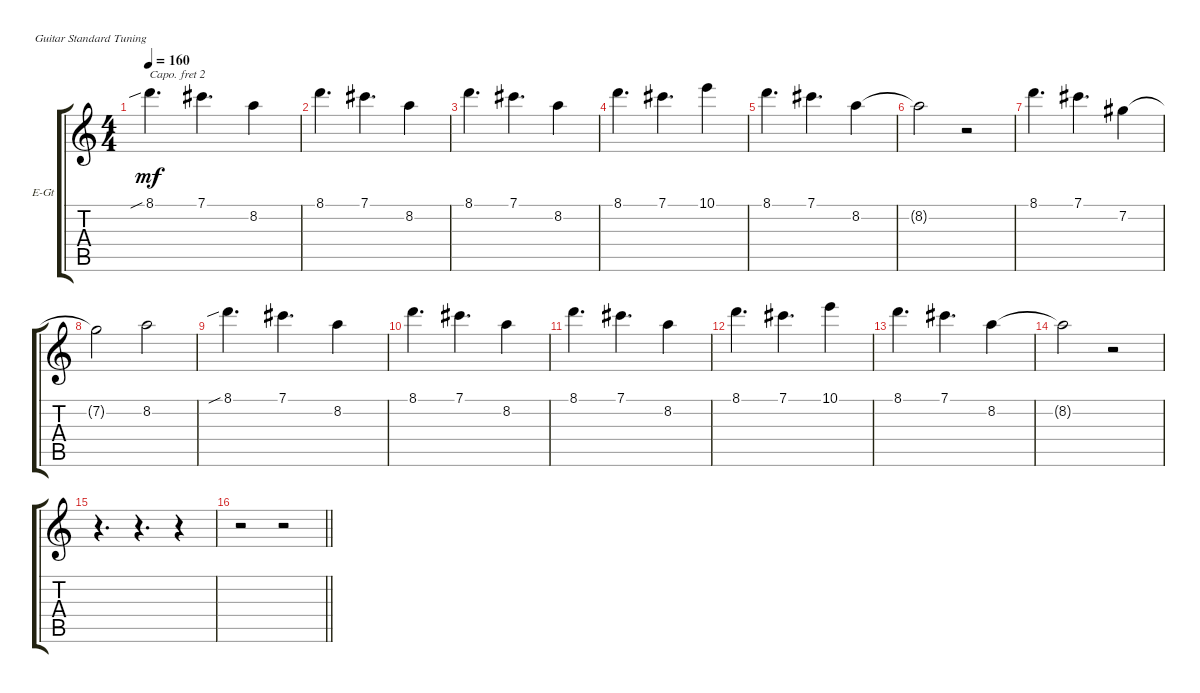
\bracketExtendMode groupsimilarinstruments
\firstSystemTrackNameOrientation horizontal
\otherSystemsTrackNameOrientation horizontal
\track ("Clean" "E-Gt") {instrument electricguitarclean}
\staff {score tabs}
\capo 2
\tuning (E4 B3 G3 D3 A2 E2)
\ts (4 4)
\tempo 160
\clef g2
\ks c
8.1{sib}.4{d dy mf} 7.1.4{d} 8.2.4 |
8.1.4{d} 7.1.4{d} 8.2.4 |
8.1.4{d} 7.1.4{d} 8.2.4 |
8.1.4{d} 7.1.4{d} 10.1.4 |
8.1.4{d} 7.1.4{d} 8.2.4 |
8.2{t}.2 r.2 |
8.1.4{d} 7.1.4{d} 7.2.4 |
7.2{t}.2 8.2.2 |
8.1{sib}.4{d} 7.1.4{d} 8.2.4 |
8.1.4{d} 7.1.4{d} 8.2.4 |
8.1.4{d} 7.1.4{d} 8.2.4 |
8.1.4{d} 7.1.4{d} 10.1.4 |
8.1.4{d} 7.1.4{d} 8.2.4 |
8.2{t}.2 r.2 |
r.4{d} r.4{d} r.4 |
\barLineRight lightlight
r.2 r.2
